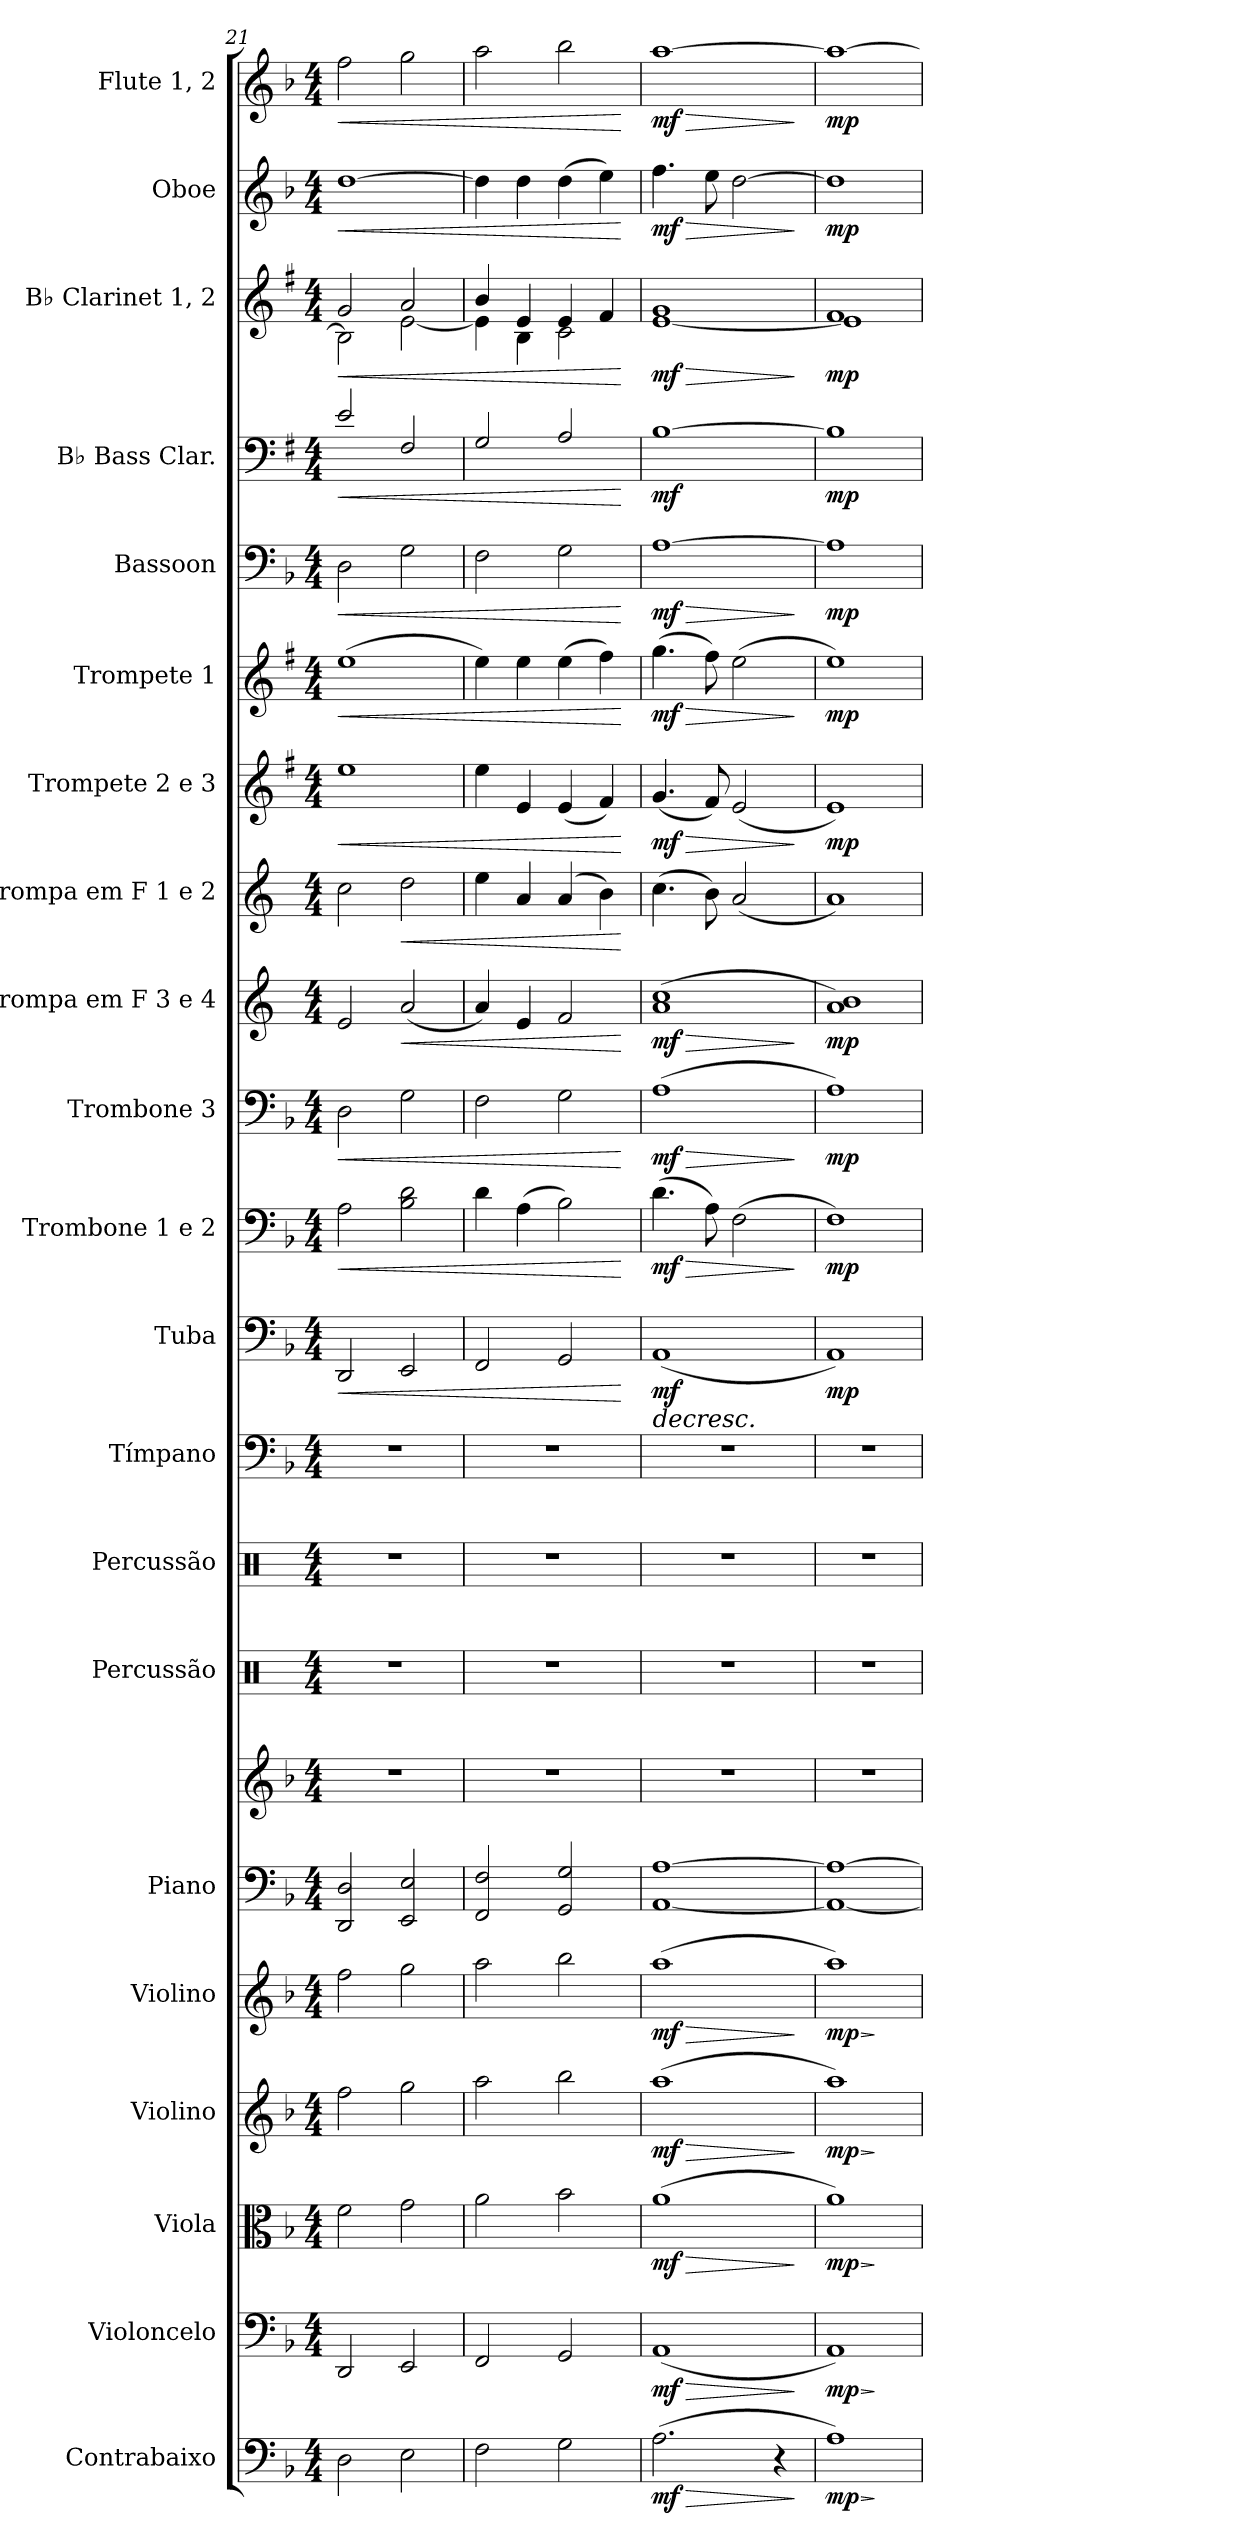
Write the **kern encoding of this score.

**kern	**dynam	**kern	**dynam	**kern	**dynam	**kern	**dynam	**kern	**dynam	**kern	**kern	**kern	**kern	**kern	**kern	**dynam	**kern	**dynam	**kern	**dynam	**kern	**dynam	**kern	**dynam	**kern	**dynam	**kern	**dynam	**kern	**dynam	**kern	**dynam	**kern	**dynam	**kern	**dynam	**kern	**dynam
*part21	*part21	*part20	*part20	*part19	*part19	*part18	*part18	*part17	*part17	*part16	*part16	*part15	*part14	*part13	*part12	*part12	*part11	*part11	*part10	*part10	*part9	*part9	*part8	*part8	*part7	*part7	*part6	*part6	*part5	*part5	*part4	*part4	*part3	*part3	*part2	*part2	*part1	*part1
*staff22	*staff22	*staff21	*staff21	*staff20	*staff20	*staff19	*staff19	*staff18	*staff18	*staff17	*staff16	*staff15	*staff14	*staff13	*staff12	*staff12	*staff11	*staff11	*staff10	*staff10	*staff9	*staff9	*staff8	*staff8	*staff7	*staff7	*staff6	*staff6	*staff5	*staff5	*staff4	*staff4	*staff3	*staff3	*staff2	*staff2	*staff1	*staff1
*I"Contrabaixo	*	*I"Violoncelo	*	*I"Viola	*	*I"Violino	*	*I"Violino	*	*I"Piano	*	*I"Percussão	*I"Percussão	*I"Tímpano	*I"Tuba	*	*I"Trombone 1 e 2	*	*I"Trombone 3	*	*I"Trompa em F 3 e 4	*	*I"trompa em F 1 e 2	*	*I"Trompete 2 e 3	*	*I"Trompete 1	*	*I"Bassoon	*	*I"B♭ Bass Clar.	*	*I"B♭ Clarinet 1, 2	*	*I"Oboe	*	*I"Flute 1, 2	*
*I'Cb.	*	*I'Vc.	*	*I'Vla	*	*I'Vln.	*	*I'Vln.	*	*I'Pno	*	*I'Perc.	*I'Perc.	*	*I'Tba.	*	*I'Tbn.	*	*I'Tbn.	*	*I'Trom. F 3, 4	*	*I'Trom. 1,2	*	*I'Tpt. 2, 3	*	*	*	*I'Bsn.	*	*I'B♭ B. Cl.	*	*I'B♭ Cl. 1, 2	*	*I'Ob.	*	*I'Fl. 1, 2	*
*clefF4	*	*clefF4	*	*clefC3	*	*clefG2	*	*clefG2	*	*clefF4	*clefG2	*clefX	*clefX	*clefF4	*clefF4	*	*clefF4	*	*clefF4	*	*clefG2	*	*clefG2	*	*clefG2	*	*clefG2	*	*clefF4	*	*clefF4	*	*clefG2	*	*clefG2	*	*clefG2	*
*ITrd7c12	*	*	*	*	*	*	*	*	*	*	*	*	*	*	*	*	*	*	*	*	*ITrd4c7	*	*ITrd4c7	*	*ITrd1c2	*	*ITrd1c2	*	*	*	*ITrd1c2	*	*ITrd1c2	*	*	*	*	*
*k[b-]	*	*k[b-]	*	*k[b-]	*	*k[b-]	*	*k[b-]	*	*k[b-]	*k[b-]	*k[]	*k[]	*k[b-]	*k[b-]	*	*k[b-]	*	*k[b-]	*	*k[b-]	*	*k[b-]	*	*k[b-]	*	*k[b-]	*	*k[b-]	*	*k[b-]	*	*k[b-]	*	*k[b-]	*	*k[b-]	*
*M4/4	*	*M4/4	*	*M4/4	*	*M4/4	*	*M4/4	*	*M4/4	*M4/4	*M4/4	*M4/4	*M4/4	*M4/4	*	*M4/4	*	*M4/4	*	*M4/4	*	*M4/4	*	*M4/4	*	*M4/4	*	*M4/4	*	*M4/4	*	*M4/4	*	*M4/4	*	*M4/4	*
=21	=21	=21	=21	=21	=21	=21	=21	=21	=21	=21	=21	=21	=21	=21	=21	=21	=21	=21	=21	=21	=21	=21	=21	=21	=21	=21	=21	=21	=21	=21	=21	=21	=21	=21	=21	=21	=21	=21
!	!	!	!	!	!	!	!	!	!	!	!	!	!	!	!	!LO:HP:b	!	!LO:HP:b	!	!LO:HP:b	!	!	!	!	!	!LO:HP:b	!	!LO:HP:b	!	!LO:HP:b	!	!LO:HP:b	!	!LO:HP:b	!	!LO:HP:b	!	!LO:HP:b
*	*	*	*	*	*	*	*	*	*	*	*	*	*	*	*	*	*	*	*	*	*	*	*	*	*	*	*	*	*	*	*	*	*^	*	*	*	*	*
2DD\	.	2DD/	.	2f\	.	2ff\	.	2ff\	.	2DD/ 2D/	1r	1r	1r	1r	2DD/	<	2A\	<	2D\	<	2A/	.	2f\	.	1dd	<	(>1dd	<	2D\	<	2d/	<	2f/	2A\]	<	[1dd	<	2ff\	<
!	!	!	!	!	!	!	!	!	!	!	!	!	!	!	!	!	!	!	!	!	!	!LO:HP:b	!	!LO:HP:b	!	!	!	!	!	!	!	!	!	!	!	!	!	!	!
2EE\	.	2EE/	.	2g\	.	2gg\	.	2gg\	.	2EE/ 2E/	.	.	.	.	2EE/	.	2B-\ 2d\	.	2G\	.	(<2d/	<	2g\	<	.	.	.	.	2G\	.	2E/	.	2g/	[2d\	.	.	.	2gg\	.
=22	=22	=22	=22	=22	=22	=22	=22	=22	=22	=22	=22	=22	=22	=22	=22	=22	=22	=22	=22	=22	=22	=22	=22	=22	=22	=22	=22	=22	=22	=22	=22	=22	=22	=22	=22	=22	=22	=22	=22
2FF\	.	2FF/	.	2a\	.	2aa\	.	2aa\	.	2FF/ 2F/	1r	1r	1r	1r	2FF/	.	4d\	.	2F\	.	4d/)	.	4a\	.	4dd\	.	4dd\)	.	2F\	.	2F/	.	4a/	4d\]	.	4dd\]	.	2aa\	.
.	.	.	.	.	.	.	.	.	.	.	.	.	.	.	.	.	(>4A\	.	.	.	4A/	.	4d/	.	4d/	.	4dd\	.	.	.	.	.	4d/	4A\	.	4dd\	.	.	.
2GG\	.	2GG/	.	2b-\	.	2bb-\	.	2bb-\	.	2GG/ 2G/	.	.	.	.	2GG/	.	2B-\)	.	2G\	.	2B-/	.	(>4d/	.	(<4d/	.	(>4dd\	.	2G\	.	2G/	.	4d/	2B-\	.	(>4dd\	.	2bb-\	.
.	.	.	.	.	.	.	.	.	.	.	.	.	.	.	.	.	.	.	.	.	.	.	4e\)	.	4e/)	.	4ee\)	.	.	.	.	.	4e/	.	.	4ee\)	.	.	.
*	*	*	*	*	*	*	*	*	*	*	*	*	*	*	*	*	*	*	*	*	*	*	*	*	*	*	*	*	*	*	*	*	*v	*v	*	*	*	*	*
.	.	.	.	.	.	.	.	.	.	.	.	.	.	.	.	[	.	[	.	[	.	[	.	[	.	[	.	[	.	[	.	[	.	[	.	[	.	[
=23	=23	=23	=23	=23	=23	=23	=23	=23	=23	=23	=23	=23	=23	=23	=23	=23	=23	=23	=23	=23	=23	=23	=23	=23	=23	=23	=23	=23	=23	=23	=23	=23	=23	=23	=23	=23	=23	=23
!	!LO:HP:b	!	!LO:HP:b	!	!LO:HP:b	!	!LO:HP:b	!	!LO:HP:b	!	!	!	!	!	!	!LO:HP:b	!	!LO:HP:b	!	!LO:HP:b	!	!LO:HP:b	!	!	!	!LO:HP:b	!	!LO:HP:b	!	!LO:HP:b	!	!	!	!LO:HP:b	!	!LO:HP:b	!	!LO:HP:b
*	*	*	*	*	*	*	*	*	*	*	*	*	*	*	*	*	*	*	*	*	*	*	*	*	*	*	*	*	*	*	*	*	*^	*	*	*	*	*
!	!LO:DY:n=1:b	!	!LO:DY:n=1:b	!	!LO:DY:n=1:b	!	!LO:DY:n=1:b	!	!LO:DY:n=1:b	!	!	!	!	!	!	!LO:DY:n=1:b	!	!LO:DY:n=1:b	!	!LO:DY:n=1:b	!	!LO:DY:n=1:b	!	!	!	!LO:DY:n=1:b	!	!LO:DY:n=1:b	!	!LO:DY:n=1:b	!	!LO:DY:b	!	!	!LO:DY:n=1:b	!	!LO:DY:n=1:b	!	!LO:DY:n=1:b
(>2.AA\	> mf	(<1AA	> mf	(>1a	> mf	(>1aa	> mf	(>1aa	> mf	[1AA [1A	1r	1r	1r	1r	(<1AA	> mf	(>4.d\	> mf	(>1A	> mf	(>1d 1f	> mf	(>4.f\	.	(<4.f/	> mf	(>4.ff\	> mf	[1A	> mf	[1A	mf	1f	[1d	> mf	4.ff\	> mf	[1aa	> mf
.	.	.	.	.	.	.	.	.	.	.	.	.	.	.	.	.	8A\)	.	.	.	.	.	8e\)	.	8e/)	.	8ee\)	.	.	.	.	.	.	.	.	8ee\	.	.	.
.	.	.	.	.	.	.	.	.	.	.	.	.	.	.	.	.	(>2F\	.	.	.	.	.	(<2d/	.	(<2d/	.	(>2dd\	.	.	.	.	.	.	.	.	[2dd\	.	.	.
4r	.	.	.	.	.	.	.	.	.	.	.	.	.	.	.	.	.	.	.	.	.	.	.	.	.	.	.	.	.	.	.	.	.	.	.	.	.	.	.
*	*	*	*	*	*	*	*	*	*	*	*	*	*	*	*	*	*	*	*	*	*	*	*	*	*	*	*	*	*	*	*	*	*v	*v	*	*	*	*	*
.	]	.	]	.	]	.	]	.	]	.	.	.	.	.	.	.	.	]	.	]	.	]	.	.	.	]	.	]	.	]	.	.	.	]	.	]	.	]
=24	=24	=24	=24	=24	=24	=24	=24	=24	=24	=24	=24	=24	=24	=24	=24	=24	=24	=24	=24	=24	=24	=24	=24	=24	=24	=24	=24	=24	=24	=24	=24	=24	=24	=24	=24	=24	=24	=24
!	!LO:HP:b	!	!LO:HP:b	!	!LO:HP:b	!	!LO:HP:b	!	!LO:HP:b	!	!	!	!	!	!	!	!	!	!	!	!	!	!	!	!	!	!	!	!	!	!	!	!	!	!	!	!	!
*	*	*	*	*	*	*	*	*	*	*	*	*	*	*	*	*	*	*	*	*	*	*	*	*	*	*	*	*	*	*	*	*	*^	*	*	*	*	*
!	!LO:DY:n=1:b	!	!LO:DY:n=1:b	!	!LO:DY:n=1:b	!	!LO:DY:n=1:b	!	!LO:DY:n=1:b	!	!	!	!	!	!	!LO:DY:b	!	!LO:DY:b	!	!LO:DY:b	!	!LO:DY:b	!	!	!	!LO:DY:b	!	!LO:DY:b	!	!LO:DY:b	!	!LO:DY:b	!	!	!LO:DY:b	!	!LO:DY:b	!	!LO:DY:b
1AA)	> mp	1AA)	> mp	1a)	> mp	1aa)	> mp	1aa)	> mp	1AA_ 1A_	1r	1r	1r	1r	1AA)	mp	1F)	mp	1A)	mp	1d 1e)	mp	1d)	.	1d)	mp	1dd)	mp	1A]	mp	1A]	mp	1e	1d]	mp	1dd]	mp	1aa_	mp
*	*	*	*	*	*	*	*	*	*	*	*	*	*	*	*	*	*	*	*	*	*	*	*	*	*	*	*	*	*	*	*	*	*v	*v	*	*	*	*	*
.	]	.	]	.	]	.	]	.	]	.	.	.	.	.	.	]	.	.	.	.	.	.	.	.	.	.	.	.	.	.	.	.	.	.	.	.	.	.
=	=	=	=	=	=	=	=	=	=	=	=	=	=	=	=	=	=	=	=	=	=	=	=	=	=	=	=	=	=	=	=	=	=	=	=	=	=	=
*-	*-	*-	*-	*-	*-	*-	*-	*-	*-	*-	*-	*-	*-	*-	*-	*-	*-	*-	*-	*-	*-	*-	*-	*-	*-	*-	*-	*-	*-	*-	*-	*-	*-	*-	*-	*-	*-	*-
